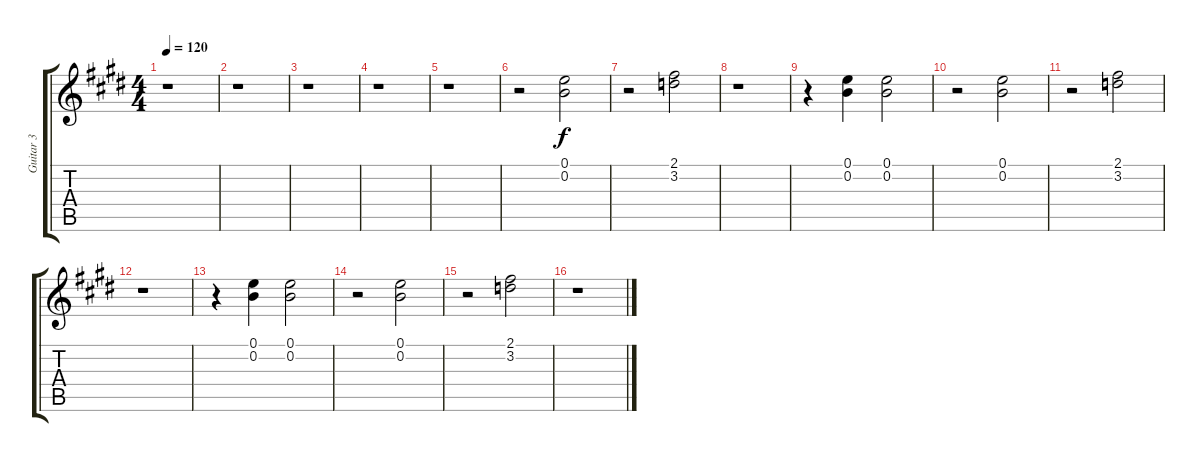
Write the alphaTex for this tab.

\track ("Guitar 3" "Guitar 3") {instrument distortionguitar}
\staff {score tabs}
\tuning (E4 B3 G3 D3 A2 E2) {hide}
\ts (4 4)
\tempo 120
\clef g2
\ks e
r.1{dy f} |
r.1 |
r.1 |
r.1 |
r.1 |
r.2 (0.1 0.2).2 |
r.2 (2.1 3.2).2 |
r.1 |
r.4 (0.1 0.2).4 (0.1 0.2).2 |
r.2 (0.1 0.2).2 |
r.2 (2.1 3.2).2 |
r.1 |
r.4 (0.1 0.2).4 (0.1 0.2).2 |
r.2 (0.1 0.2).2 |
r.2 (2.1 3.2).2 |
r.1
